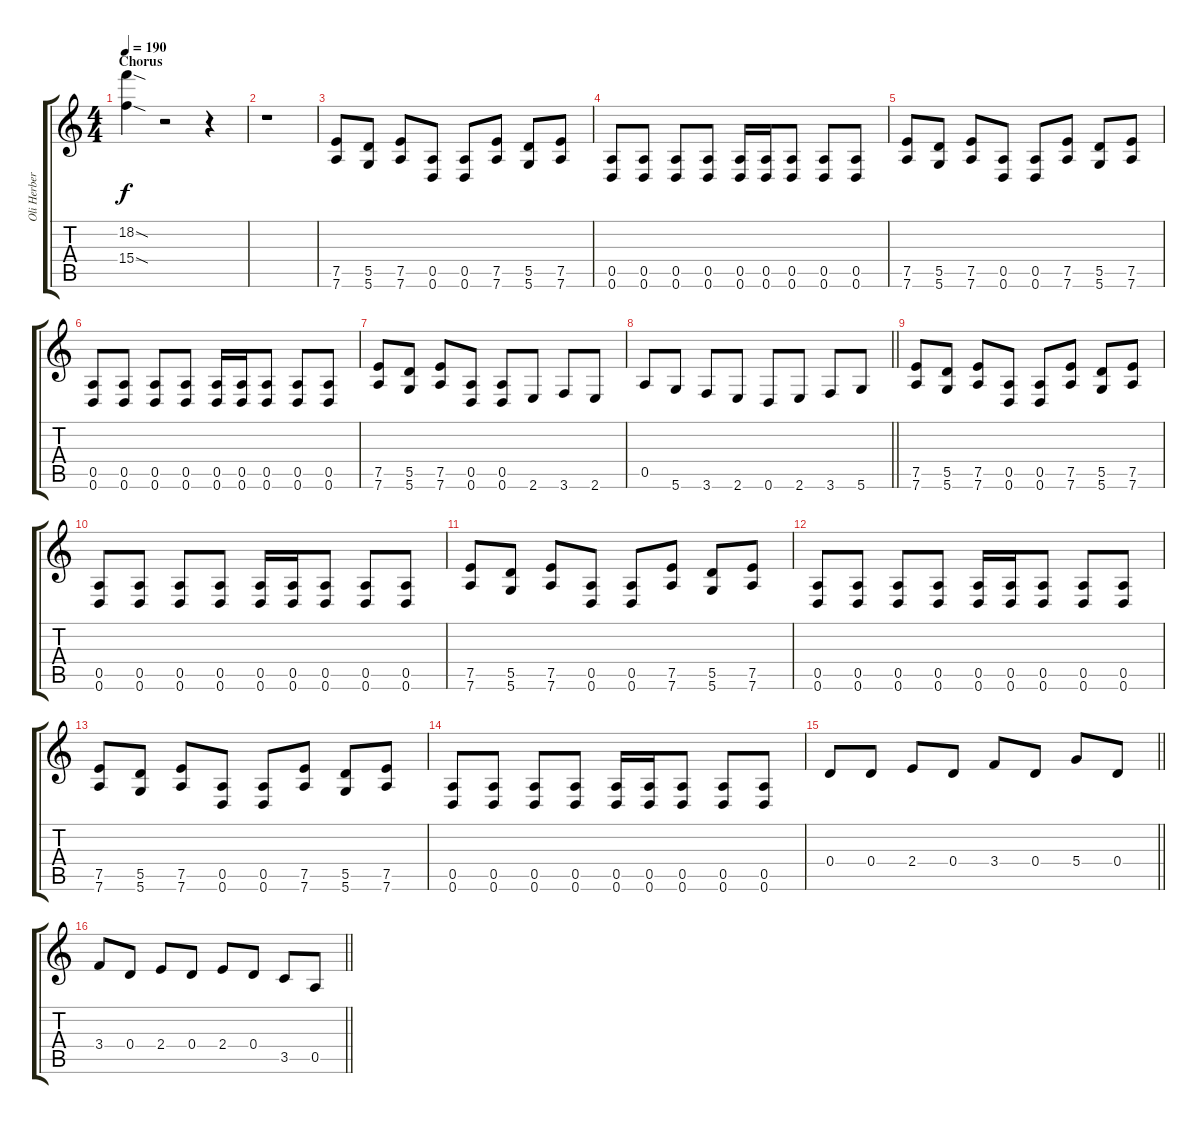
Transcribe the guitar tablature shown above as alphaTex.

\track ("Oli Herbert" "Oli Herber") {instrument distortionguitar}
\staff {score tabs}
\tuning (E4 B3 G3 D3 A2 D2) {hide}
\ts (4 4)
\section ("" "Chorus")
\tempo 190
\clef g2
\ks c
(18.2{sod t} 15.4{sod t}).4{dy f} r.2 r.4 |
r.1 |
(7.5 7.6).8 (5.5 5.6).8 (7.5 7.6).8 (0.5 0.6).8 (0.5 0.6).8 (7.5 7.6).8 (5.5 5.6).8 (7.5 7.6).8 |
(0.5 0.6).8 (0.5 0.6).8 (0.5 0.6).8 (0.5 0.6).8 (0.5 0.6).16 (0.5 0.6).16 (0.5 0.6).8 (0.5 0.6).8 (0.5 0.6).8 |
(7.5 7.6).8 (5.5 5.6).8 (7.5 7.6).8 (0.5 0.6).8 (0.5 0.6).8 (7.5 7.6).8 (5.5 5.6).8 (7.5 7.6).8 |
(0.5 0.6).8 (0.5 0.6).8 (0.5 0.6).8 (0.5 0.6).8 (0.5 0.6).16 (0.5 0.6).16 (0.5 0.6).8 (0.5 0.6).8 (0.5 0.6).8 |
(7.5 7.6).8 (5.5 5.6).8 (7.5 7.6).8 (0.5 0.6).8 (0.5 0.6).8 2.6.8 3.6.8 2.6.8 |
\barLineRight lightlight
0.5.8 5.6.8 3.6.8 2.6.8 0.6.8 2.6.8 3.6.8 5.6.8 |
(7.5 7.6).8 (5.5 5.6).8 (7.5 7.6).8 (0.5 0.6).8 (0.5 0.6).8 (7.5 7.6).8 (5.5 5.6).8 (7.5 7.6).8 |
(0.5 0.6).8 (0.5 0.6).8 (0.5 0.6).8 (0.5 0.6).8 (0.5 0.6).16 (0.5 0.6).16 (0.5 0.6).8 (0.5 0.6).8 (0.5 0.6).8 |
(7.5 7.6).8 (5.5 5.6).8 (7.5 7.6).8 (0.5 0.6).8 (0.5 0.6).8 (7.5 7.6).8 (5.5 5.6).8 (7.5 7.6).8 |
(0.5 0.6).8 (0.5 0.6).8 (0.5 0.6).8 (0.5 0.6).8 (0.5 0.6).16 (0.5 0.6).16 (0.5 0.6).8 (0.5 0.6).8 (0.5 0.6).8 |
(7.5 7.6).8 (5.5 5.6).8 (7.5 7.6).8 (0.5 0.6).8 (0.5 0.6).8 (7.5 7.6).8 (5.5 5.6).8 (7.5 7.6).8 |
(0.5 0.6).8 (0.5 0.6).8 (0.5 0.6).8 (0.5 0.6).8 (0.5 0.6).16 (0.5 0.6).16 (0.5 0.6).8 (0.5 0.6).8 (0.5 0.6).8 |
\barLineRight lightlight
0.4.8 0.4.8 2.4.8 0.4.8 3.4.8 0.4.8 5.4.8 0.4.8 |
\barLineRight lightlight
3.4.8 0.4.8 2.4.8 0.4.8 2.4.8 0.4.8 3.5.8 0.5.8
